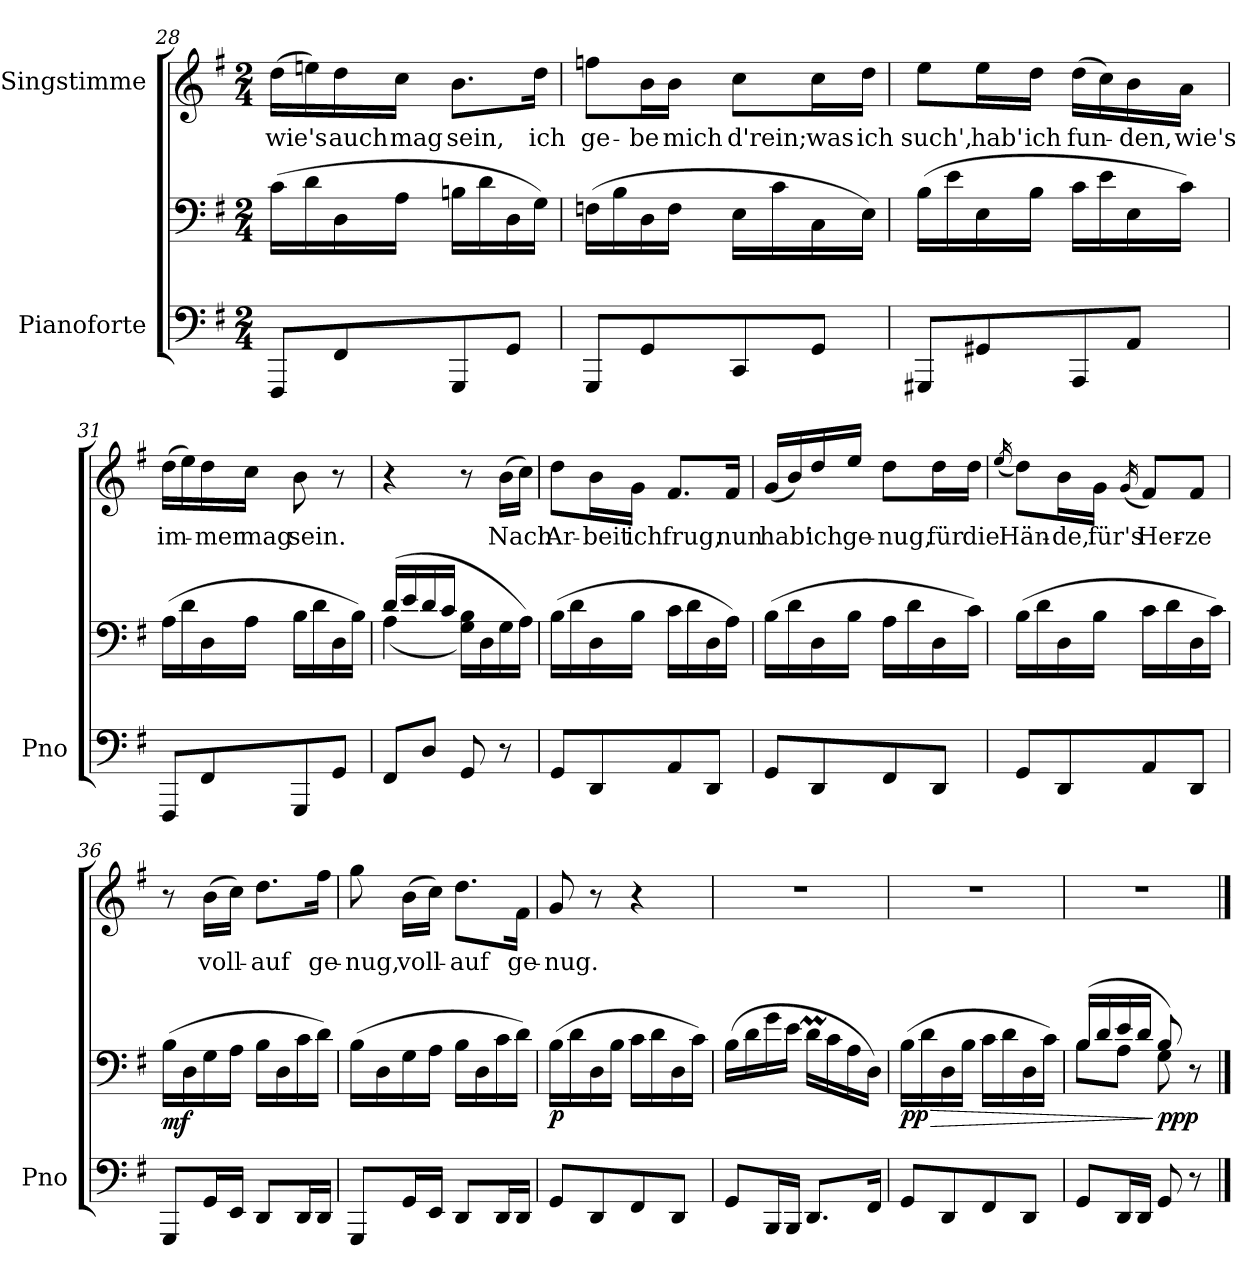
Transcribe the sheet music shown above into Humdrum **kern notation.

**kern	**kern	**dynam	**kern	**text
*part2	*part2	*part2	*part1	*part1
*staff3	*staff2	*staff2/3	*staff1	*staff1
*I"Pianoforte	*	*	*I"Singstimme	*
*I'Pno	*	*	*	*
*clefF4	*clefF4	*	*clefG2	*
*k[f#]	*k[f#]	*	*k[f#]	*
*M2/4	*M2/4	*	*M2/4	*
=28	=28	=28	=28	=28
!	!	!	!	!LO:LY:b
8FFF#/L	(>16c\LL	.	(>16dd\LL	wie's
.	16d\	.	16een\)	.
!	!	!	!	!LO:LY:b
8FF#/	16D\	.	16dd\	auch
!	!	!	!	!LO:LY:b
.	16A\JJ	.	16cc\JJ	mag
!	!	!	!	!LO:LY:b
8GGG/	16Bn\LL	.	8.b\L	sein,
.	16d\	.	.	.
8GG/J	16D\	.	.	.
!	!	!	!	!LO:LY:b
.	16G\JJ)	.	16dd\Jk	ich
!!LO:LB:g=z
=29	=29	=29	=29	=29
!	!	!	!	!LO:LY:b
8GGG/L	(>16Fn\LL	.	8ffn\L	ge-
.	16B\	.	.	.
!	!	!	!	!LO:LY:b
8GG/	16D\	.	16b\L	-be
!	!	!	!	!LO:LY:b
.	16F\JJ	.	16b\JJ	mich
!	!	!	!	!LO:LY:b
8CC/	16E\LL	.	8cc\L	d'rein;
.	16c\	.	.	.
!	!	!	!	!LO:LY:b
8GG/J	16C\	.	16cc\L	was
!	!	!	!	!LO:LY:b
.	16E\JJ)	.	16dd\JJ	ich
=30	=30	=30	=30	=30
!	!	!	!	!LO:LY:b
8GGG#X/L	(>16B\LL	.	8ee\L	such',
.	16e\	.	.	.
!	!	!	!	!LO:LY:b
8GG#X/	16E\	.	16ee\L	hab'
!	!	!	!	!LO:LY:b
.	16B\JJ	.	16dd\JJ	ich
!	!	!	!	!LO:LY:b
8AAA/	16c\LL	.	(>16dd\LL	fun-
.	16e\	.	16cc\)	.
!	!	!	!	!LO:LY:b
8AA/J	16E\	.	16b\	-den,
!	!	!	!	!LO:LY:b
.	16c\JJ)	.	16a\JJ	wie's
=31	=31	=31	=31	=31
!	!	!	!	!LO:LY:b
8FFF#/L	(>16A\LL	.	(>16dd\LL	im-
.	16d\	.	16ee\)	.
!	!	!	!	!LO:LY:b
8FF#/	16D\	.	16dd\	-mer
!	!	!	!	!LO:LY:b
.	16A\JJ	.	16cc\JJ	mag
!	!	!	!	!LO:LY:b
8GGG/	16B\LL	.	8b\	sein.
.	16d\	.	.	.
8GG/J	16D\	.	8r	.
.	16B\JJ)	.	.	.
=32	=32	=32	=32	=32
*	*^	*	*	*
8FF#/L	(>16d/LL	(<4A\	.	4r	.
.	16e/	.	.	.	.
8D/J	16d/	.	.	.	.
.	16c/JJ	.	.	.	.
8GG/	8rAyy	16G\ 16B\LL)	.	8r	.
.	.	16D\	.	.	.
!	!	!	!	!	!LO:LY:b
8r	16rFyy	16G\	.	(>16b\LL	Nach
.	16A/yy	16A\JJ)	.	16cc\JJ)	.
!!LO:LB:g=z
=33	=33	=33	=33	=33	=33
!	!	!	!	!	!LO:LY:b
*	*v	*v	*	*	*
8GG/L	(>16B\LL	.	8dd\L	Ar-
.	16d\	.	.	.
!	!	!	!	!LO:LY:b
8DD/	16D\	.	16b\L	-beit
!	!	!	!	!LO:LY:b
.	16B\JJ	.	16g\JJ	ich
!	!	!	!	!LO:LY:b
8AA/	16c\LL	.	8.f#/L	frug,
.	16d\	.	.	.
8DD/J	16D\	.	.	.
!	!	!	!	!LO:LY:b
.	16A\JJ)	.	16f#/Jk	nun
=34	=34	=34	=34	=34
!	!	!	!	!LO:LY:b
8GG/L	(>16B\LL	.	(<16g/LL	hab'
.	16d\	.	16b/)	.
!	!	!	!	!LO:LY:b
8DD/	16D\	.	16dd/	-ich
!	!	!	!	!LO:LY:b
.	16B\JJ	.	16ee/JJ	ge-
!	!	!	!	!LO:LY:b
8FF#/	16A\LL	.	8dd\L	-nug,
.	16d\	.	.	.
!	!	!	!	!LO:LY:b
8DD/J	16D\	.	16dd\L	für
!	!	!	!	!LO:LY:b
.	16c\JJ)	.	16dd\JJ	die
=35	=35	=35	=35	=35
.	.	.	(<16qee/	.
!	!	!	!	!LO:LY:b
8GG/L	(>16B\LL	.	8dd\L)	Hän-
.	16d\	.	.	.
!	!	!	!	!LO:LY:b
8DD/	16D\	.	16b\L	-de,
!	!	!	!	!LO:LY:b
.	16B\JJ	.	16g\JJ	für's
.	.	.	(<16qg/	.
!	!	!	!	!LO:LY:b
8AA/	16c\LL	.	8f#/L)	Her-
.	16d\	.	.	.
!	!	!	!	!LO:LY:b
8DD/J	16D\	.	8f#/J	-ze
.	16c\JJ)	.	.	.
=36	=36	=36	=36	=36
!	!	!LO:DY:b	!	!
8GGG/L	(>16B\LL	mf	8r	.
.	16D\	.	.	.
!	!	!	!	!LO:LY:b
16GG/L	16G\	.	(>16b\LL	voll-
16EE/JJ	16A\JJ	.	16cc\JJ)	.
!	!	!	!	!LO:LY:b
8DD/L	16B\LL	.	8.dd\L	-auf
.	16D\	.	.	.
16DD/L	16c\	.	.	.
!	!	!	!	!LO:LY:b
16DD/JJ	16d\JJ)	.	16ff#\Jk	ge-
!!LO:PB:g=z
=37	=37	=37	=37	=37
!	!	!	!	!LO:LY:b
8GGG/L	(>16B\LL	.	8gg\	-nug,
.	16D\	.	.	.
!	!	!	!	!LO:LY:b
16GG/L	16G\	.	(>16b\LL	voll-
16EE/JJ	16A\JJ	.	16cc\JJ)	.
!	!	!	!	!LO:LY:b
8DD/L	16B\LL	.	8.dd\L	-auf
.	16D\	.	.	.
16DD/L	16c\	.	.	.
!	!	!	!	!LO:LY:b
16DD/JJ	16d\JJ)	.	16f#\Jk	ge-
=38	=38	=38	=38	=38
!	!	!LO:DY:b	!	!LO:LY:b
8GG/L	(>16B\LL	p	8g/	-nug.
.	16d\	.	.	.
8DD/	16D\	.	8r	.
.	16B\JJ	.	.	.
8FF#/	16c\LL	.	4r	.
.	16d\	.	.	.
8DD/J	16D\	.	.	.
.	16c\JJ)	.	.	.
=39	=39	=39	=39	=39
8GG/L	(>16B\LL	.	2r	.
.	16d\	.	.	.
16BBB/L	16g\	.	.	.
16BBB/JJ	16e\JJ	.	.	.
8.DD/L	16dM\LL	.	.	.
.	16c\	.	.	.
.	16A\	.	.	.
16FF#/Jk	16D\JJ)	.	.	.
=40	=40	=40	=40	=40
!	!	!LO:HP:b	!	!
!	!	!LO:DY:n=1:b	!	!
8GG/L	(>16B\LL	> pp	2r	.
.	16d\	.	.	.
8DD/	16D\	.	.	.
.	16B\JJ	.	.	.
8FF#/	16c\LL	.	.	.
.	16d\	.	.	.
8DD/J	16D\	.	.	.
.	16c\JJ)	.	.	.
=41	=41	=41	=41	=41
*	*^	*	*	*
8GG/L	(>16B/LL	8B\L	.	2r	.
.	16d/	.	.	.	.
16DD/L	16e/	8A\J	.	.	.
16DD/JJ	16d/JJ	.	.	.	.
!	!	!	!LO:DY:n=1:b	!	!
8GG/	8B/)	8G\	] ppp	.	.
8r	8r	8ryy	.	.	.
*	*v	*v	*	*	*
==	==	==	==	==
*-	*-	*-	*-	*-
